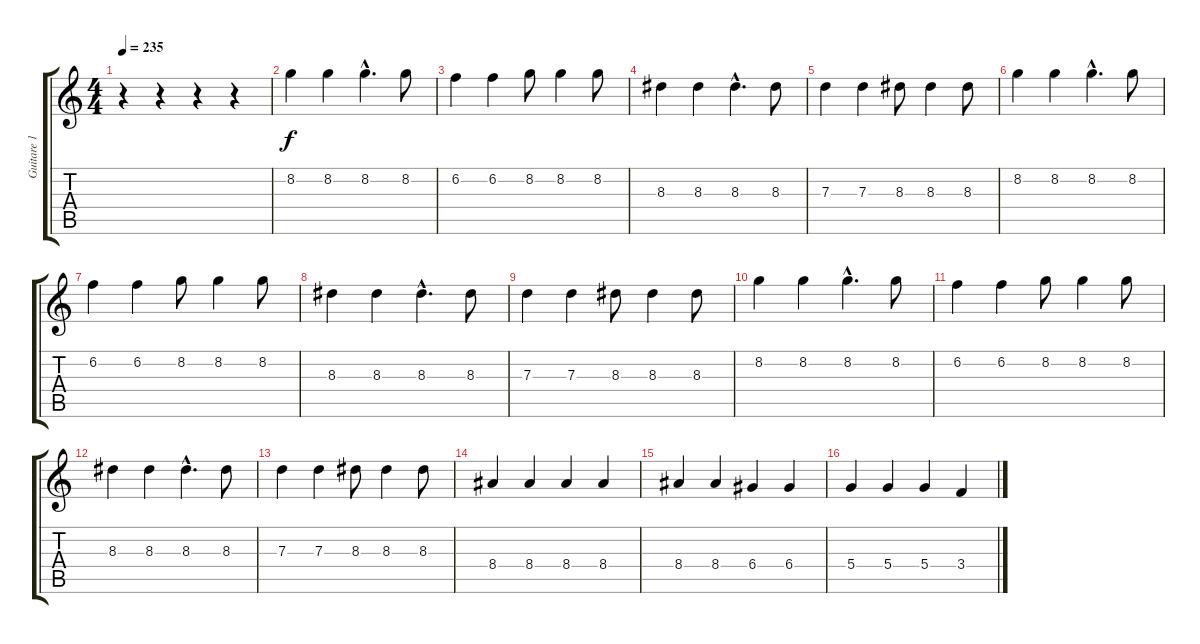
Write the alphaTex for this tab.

\track ("Guitare 1" "Guitare 1") {instrument distortionguitar}
\staff {score tabs}
\tuning (E4 B3 G3 D3 A2 E2) {hide}
\ts (4 4)
\tempo 235
\clef g2
\ks c
r.4{dy f instrument distortionguitar} r.4 r.4 r.4 |
8.2.4 8.2.4 8.2{hac}.4{d} 8.2.8 |
6.2.4 6.2.4 8.2.8 8.2.4 8.2.8 |
8.3.4 8.3.4 8.3{hac}.4{d} 8.3.8 |
7.3.4 7.3.4 8.3.8 8.3.4 8.3.8 |
8.2.4 8.2.4 8.2{hac}.4{d} 8.2.8 |
6.2.4 6.2.4 8.2.8 8.2.4 8.2.8 |
8.3.4 8.3.4 8.3{hac}.4{d} 8.3.8 |
7.3.4 7.3.4 8.3.8 8.3.4 8.3.8 |
8.2.4 8.2.4 8.2{hac}.4{d} 8.2.8 |
6.2.4 6.2.4 8.2.8 8.2.4 8.2.8 |
8.3.4 8.3.4 8.3{hac}.4{d} 8.3.8 |
7.3.4 7.3.4 8.3.8 8.3.4 8.3.8 |
8.4.4 8.4.4 8.4.4 8.4.4 |
8.4.4 8.4.4 6.4.4 6.4.4 |
5.4.4 5.4.4 5.4.4 3.4.4
